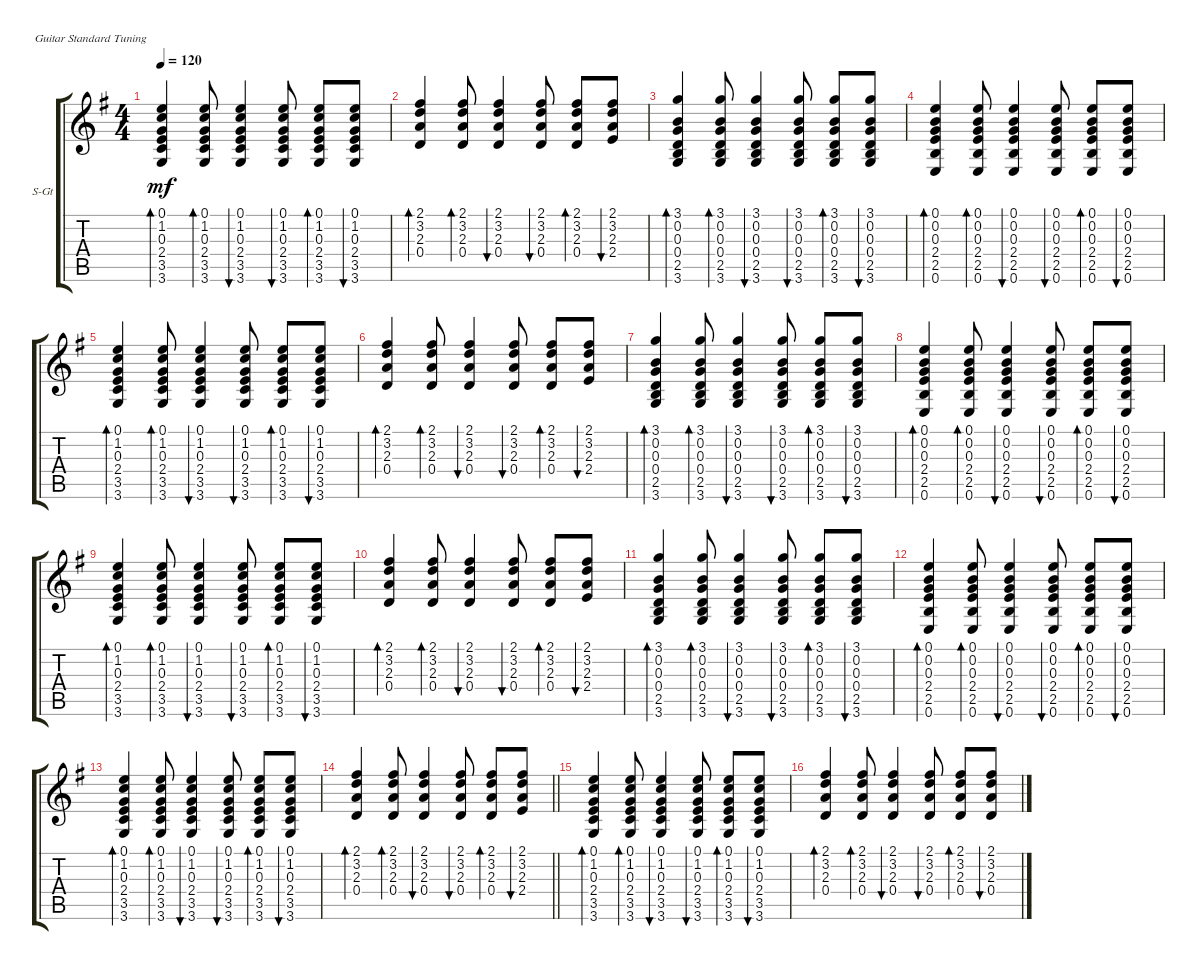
\defaultSystemsLayout 4
\bracketExtendMode groupsimilarinstruments
\firstSystemTrackNameOrientation horizontal
\otherSystemsTrackNameOrientation horizontal
\track ("Акустика" "S-Gt") {instrument acousticguitarsteel}
\staff {score tabs}
\tuning (E4 B3 G3 D3 A2 E2)
\ts (4 4)
\tempo 120
\clef g2
\ks g
(3.6 3.5 2.4 0.3 1.2 0.1).4{bd 30 dy mf} (3.6 3.5 2.4 0.3 1.2 0.1).8{bd 30} (3.6 3.5 2.4 0.3 1.2 0.1).4{bu 30} (3.6 3.5 2.4 0.3 1.2 0.1).8{bu 30} (3.6 3.5 2.4 0.3 1.2 0.1).8{bd 30} (3.6 3.5 2.4 0.3 1.2 0.1).8{bu 30} |
(0.4 2.3 3.2 2.1).4{bd 30} (0.4 2.3 3.2 2.1).8{bd 30} (0.4 2.3 3.2 2.1).4{bu 30} (0.4 2.3 3.2 2.1).8{bu 30} (0.4 2.3 3.2 2.1).8{bd 30} (2.4 2.3 3.2 2.1).8{bu 30} |
(3.6 2.5 0.4 0.3 0.2 3.1).4{bd 30} (3.6 2.5 0.4 0.3 0.2 3.1).8{bd 30} (3.6 2.5 0.4 0.3 0.2 3.1).4{bu 30} (3.6 2.5 0.4 0.3 0.2 3.1).8{bu 30} (3.6 2.5 0.4 0.3 0.2 3.1).8{bd 30} (3.6 2.5 0.4 0.3 0.2 3.1).8{bu 30} |
(0.6 2.5 2.4 0.3 0.2 0.1).4{bd 30} (0.6 2.5 2.4 0.3 0.2 0.1).8{bd 30} (0.6 2.5 2.4 0.3 0.2 0.1).4{bu 30} (0.6 2.5 2.4 0.3 0.2 0.1).8{bu 30} (0.6 2.5 2.4 0.3 0.2 0.1).8{bd 30} (0.6 2.5 2.4 0.3 0.2 0.1).8{bu 30} |
(3.6 3.5 2.4 0.3 1.2 0.1).4{bd 30} (3.6 3.5 2.4 0.3 1.2 0.1).8{bd 30} (3.6 3.5 2.4 0.3 1.2 0.1).4{bu 30} (3.6 3.5 2.4 0.3 1.2 0.1).8{bu 30} (3.6 3.5 2.4 0.3 1.2 0.1).8{bd 30} (3.6 3.5 2.4 0.3 1.2 0.1).8{bu 30} |
(0.4 2.3 3.2 2.1).4{bd 30} (0.4 2.3 3.2 2.1).8{bd 30} (0.4 2.3 3.2 2.1).4{bu 30} (0.4 2.3 3.2 2.1).8{bu 30} (0.4 2.3 3.2 2.1).8{bd 30} (2.4 2.3 3.2 2.1).8{bu 30} |
(3.6 2.5 0.4 0.3 0.2 3.1).4{bd 30} (3.6 2.5 0.4 0.3 0.2 3.1).8{bd 30} (3.6 2.5 0.4 0.3 0.2 3.1).4{bu 30} (3.6 2.5 0.4 0.3 0.2 3.1).8{bu 30} (3.6 2.5 0.4 0.3 0.2 3.1).8{bd 30} (3.6 2.5 0.4 0.3 0.2 3.1).8{bu 30} |
(0.6 2.5 2.4 0.3 0.2 0.1).4{bd 30} (0.6 2.5 2.4 0.3 0.2 0.1).8{bd 30} (0.6 2.5 2.4 0.3 0.2 0.1).4{bu 30} (0.6 2.5 2.4 0.3 0.2 0.1).8{bu 30} (0.6 2.5 2.4 0.3 0.2 0.1).8{bd 30} (0.6 2.5 2.4 0.3 0.2 0.1).8{bu 30} |
(3.6 3.5 2.4 0.3 1.2 0.1).4{bd 30} (3.6 3.5 2.4 0.3 1.2 0.1).8{bd 30} (3.6 3.5 2.4 0.3 1.2 0.1).4{bu 30} (3.6 3.5 2.4 0.3 1.2 0.1).8{bu 30} (3.6 3.5 2.4 0.3 1.2 0.1).8{bd 30} (3.6 3.5 2.4 0.3 1.2 0.1).8{bu 30} |
(0.4 2.3 3.2 2.1).4{bd 30} (0.4 2.3 3.2 2.1).8{bd 30} (0.4 2.3 3.2 2.1).4{bu 30} (0.4 2.3 3.2 2.1).8{bu 30} (0.4 2.3 3.2 2.1).8{bd 30} (2.4 2.3 3.2 2.1).8{bu 30} |
(3.6 2.5 0.4 0.3 0.2 3.1).4{bd 30} (3.6 2.5 0.4 0.3 0.2 3.1).8{bd 30} (3.6 2.5 0.4 0.3 0.2 3.1).4{bu 30} (3.6 2.5 0.4 0.3 0.2 3.1).8{bu 30} (3.6 2.5 0.4 0.3 0.2 3.1).8{bd 30} (3.6 2.5 0.4 0.3 0.2 3.1).8{bu 30} |
(0.6 2.5 2.4 0.3 0.2 0.1).4{bd 30} (0.6 2.5 2.4 0.3 0.2 0.1).8{bd 30} (0.6 2.5 2.4 0.3 0.2 0.1).4{bu 30} (0.6 2.5 2.4 0.3 0.2 0.1).8{bu 30} (0.6 2.5 2.4 0.3 0.2 0.1).8{bd 30} (0.6 2.5 2.4 0.3 0.2 0.1).8{bu 30} |
(3.6 3.5 2.4 0.3 1.2 0.1).4{bd 30} (3.6 3.5 2.4 0.3 1.2 0.1).8{bd 30} (3.6 3.5 2.4 0.3 1.2 0.1).4{bu 30} (3.6 3.5 2.4 0.3 1.2 0.1).8{bu 30} (3.6 3.5 2.4 0.3 1.2 0.1).8{bd 30} (3.6 3.5 2.4 0.3 1.2 0.1).8{bu 30} |
\barLineRight lightlight
(0.4 2.3 3.2 2.1).4{bd 30} (0.4 2.3 3.2 2.1).8{bd 30} (0.4 2.3 3.2 2.1).4{bu 30} (0.4 2.3 3.2 2.1).8{bu 30} (0.4 2.3 3.2 2.1).8{bd 30} (2.4 2.3 3.2 2.1).8{bu 30} |
(3.6 3.5 2.4 0.3 1.2 0.1).4{bd 30} (3.6 3.5 2.4 0.3 1.2 0.1).8{bd 30} (3.6 3.5 2.4 0.3 1.2 0.1).4{bu 30} (3.6 3.5 2.4 0.3 1.2 0.1).8{bu 30} (3.6 3.5 2.4 0.3 1.2 0.1).8{bd 30} (3.6 3.5 2.4 0.3 1.2 0.1).8{bu 30} |
(0.4 2.3 3.2 2.1).4{bd 30} (0.4 2.3 3.2 2.1).8{bd 30} (0.4 2.3 3.2 2.1).4{bu 30} (0.4 2.3 3.2 2.1).8{bu 30} (0.4 2.3 3.2 2.1).8{bd 30} (0.4 2.3 3.2 2.1).8{bu 30}
